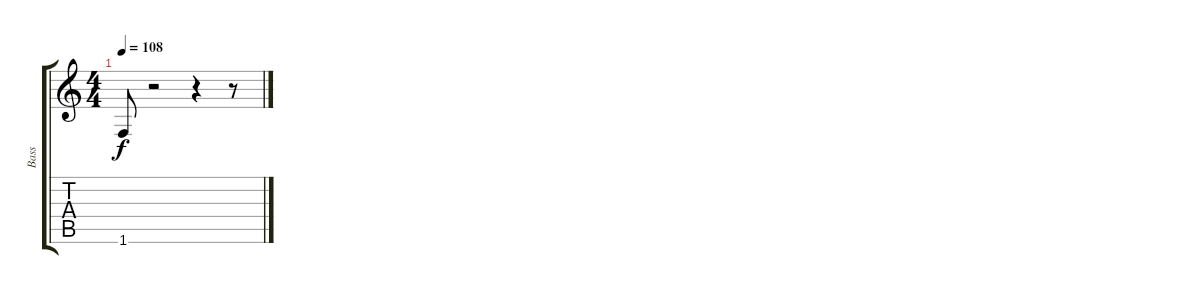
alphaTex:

\track ("Bass" "Bass") {instrument electricbassfinger}
\staff {score tabs}
\tuning (E4 B3 G3 D3 A2 E2) {hide}
\ts (4 4)
\tempo 108
\clef g2
\ks c
1.6.8{dy f} r.2 r.4 r.8
